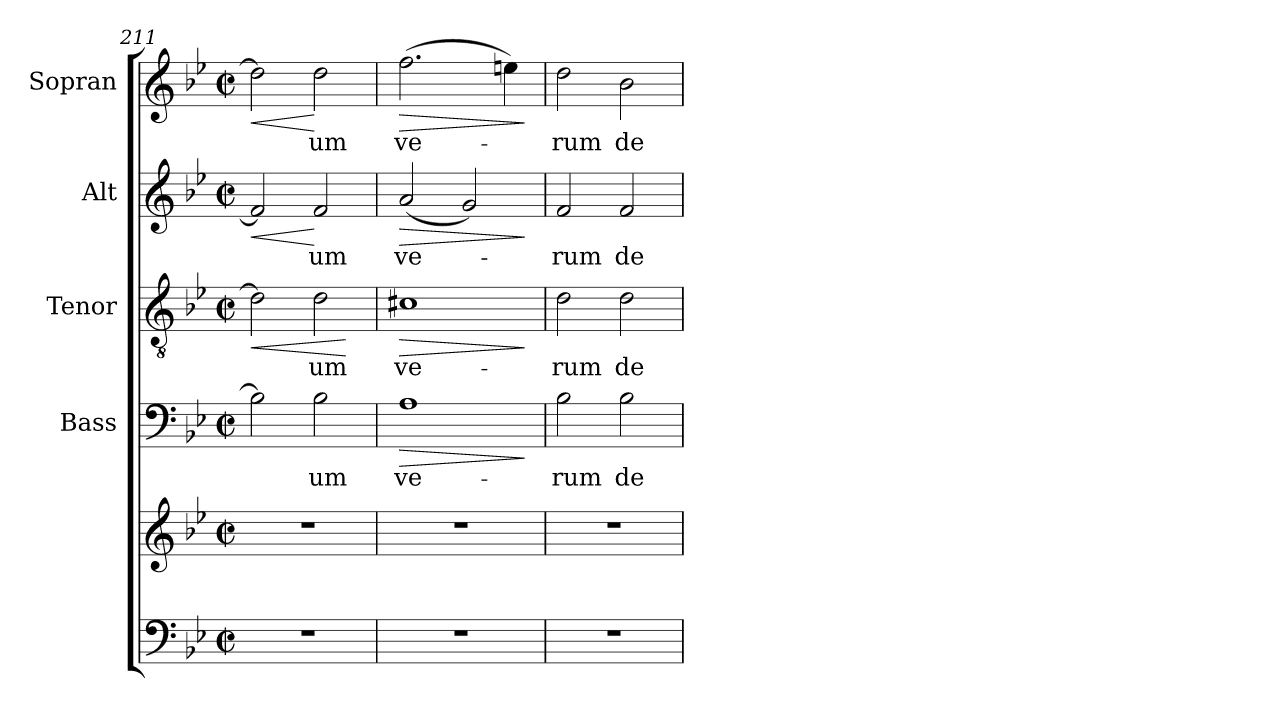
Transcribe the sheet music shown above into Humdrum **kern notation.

**kern	**kern	**kern	**text	**dynam	**kern	**text	**dynam	**kern	**text	**dynam	**kern	**text	**dynam
*part5	*part5	*part4	*part4	*part4	*part3	*part3	*part3	*part2	*part2	*part2	*part1	*part1	*part1
*staff6	*staff5	*staff4	*staff4	*staff4	*staff3	*staff3	*staff3	*staff2	*staff2	*staff2	*staff1	*staff1	*staff1
*	*	*I"Bass	*	*	*I"Tenor	*	*	*I"Alt	*	*	*I"Sopran	*	*
*	*	*I'B.	*	*	*I'T.	*	*	*I'A.	*	*	*I'S.	*	*
*clefF4	*clefG2	*clefF4	*	*	*clefGv2	*	*	*clefG2	*	*	*clefG2	*	*
*k[b-e-]	*k[b-e-]	*k[b-e-]	*	*	*k[b-e-]	*	*	*k[b-e-]	*	*	*k[b-e-]	*	*
*B-:	*B-:	*B-:	*	*	*B-:	*	*	*B-:	*	*	*B-:	*	*
*M2/2	*M2/2	*M2/2	*	*	*M2/2	*	*	*M2/2	*	*	*M2/2	*	*
*met(c|)	*met(c|)	*met(c|)	*	*	*met(c|)	*	*	*met(c|)	*	*	*met(c|)	*	*
=211	=211	=211	=211	=211	=211	=211	=211	=211	=211	=211	=211	=211	=211
!	!	!	!	!	!	!	!LO:HP:b	!	!	!LO:HP:b	!	!	!LO:HP:b
1r	1r	2B-\]	.	.	2d\]	.	<	2f/]	.	<	2dd\]	.	<
!	!	!	!LO:LY:b	!	!	!LO:LY:b	!	!	!LO:LY:b	!	!	!LO:LY:b	!
.	.	2B-\	-um	.	2d\	-um	.	2f/	-um	[	2dd\	-um	[
.	.	.	.	.	.	.	[	.	.	.	.	.	.
=212	=212	=212	=212	=212	=212	=212	=212	=212	=212	=212	=212	=212	=212
!	!	!	!LO:LY:b	!LO:HP:b	!	!LO:LY:b	!LO:HP:b	!	!LO:LY:b	!LO:HP:b	!	!LO:LY:b	!LO:HP:b
1r	1r	1A	ve-	>	1c#X	ve-	>	(<2a/	ve-	>	(>2.ff\	ve-	>
.	.	.	.	.	.	.	.	2g/)	.	.	.	.	.
.	.	.	.	.	.	.	.	.	.	.	4een\)	.	.
.	.	.	.	]	.	.	]	.	.	]	.	.	]
=213	=213	=213	=213	=213	=213	=213	=213	=213	=213	=213	=213	=213	=213
!	!	!	!LO:LY:b	!	!	!LO:LY:b	!	!	!LO:LY:b	!	!	!LO:LY:b	!
1r	1r	2B-\	-rum	.	2d\	-rum	.	2f/	-rum	.	2dd\	-rum	.
!	!	!	!LO:LY:b	!	!	!LO:LY:b	!	!	!LO:LY:b	!	!	!LO:LY:b	!
.	.	2B-\	de	.	2d\	de	.	2f/	de	.	2b-\	de	.
=	=	=	=	=	=	=	=	=	=	=	=	=	=
*-	*-	*-	*-	*-	*-	*-	*-	*-	*-	*-	*-	*-	*-
